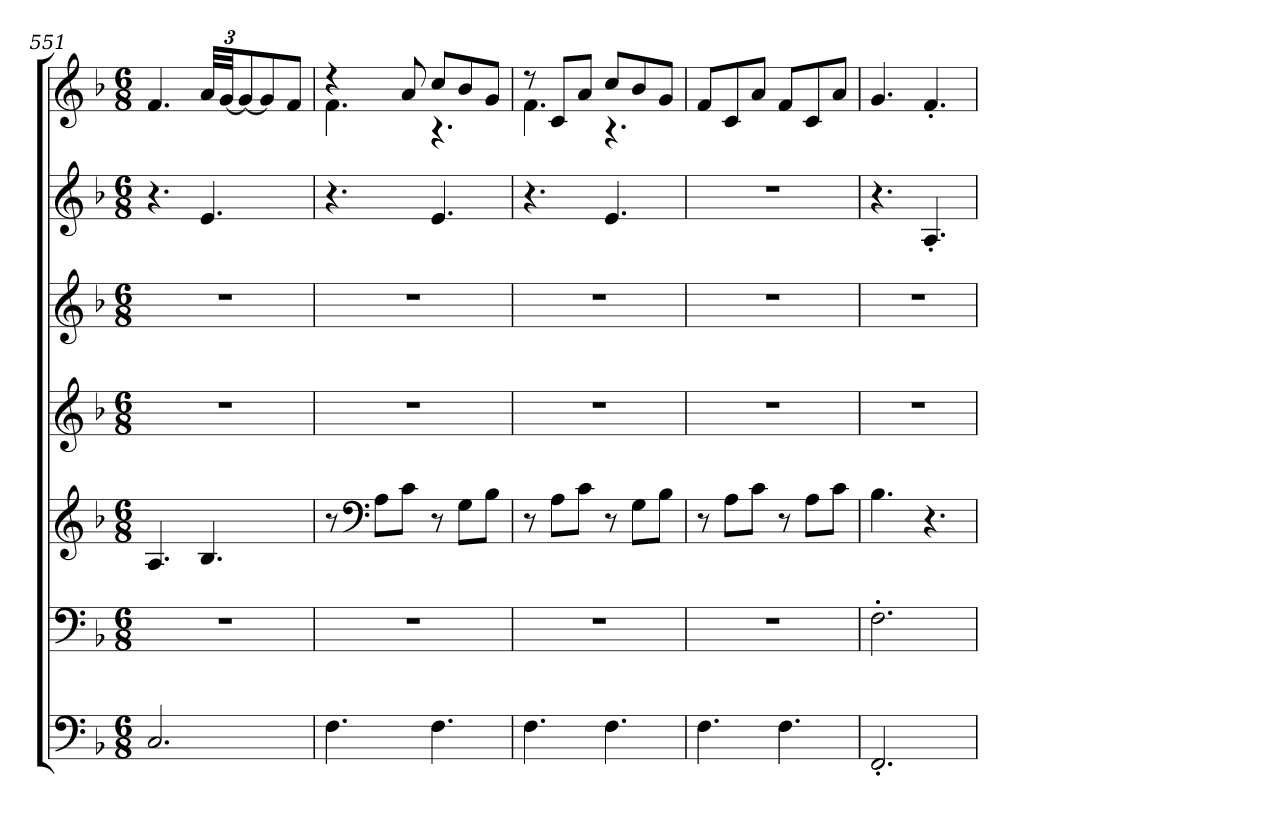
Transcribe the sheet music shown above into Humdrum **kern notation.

**kern	**kern	**kern	**kern	**kern	**kern	**kern
*part5	*part4	*part4	*part3	*part3	*part2	*part1
*staff7	*staff6	*staff5	*staff4	*staff3	*staff2	*staff1
*clefF4	*clefF4	*clefG2	*clefG2	*clefG2	*clefG2	*clefG2
*k[b-]	*k[b-]	*k[b-]	*k[b-]	*k[b-]	*k[b-]	*k[b-]
*M6/8	*M6/8	*M6/8	*M6/8	*M6/8	*M6/8	*M6/8
=551	=551	=551	=551	=551	=551	=551
2.C/	2.r	4.A/	2.r	2.r	4.r	4.f/
*	*	*	*	*	*	*Xbrackettup
.	.	4.B-/	.	.	4.e/	48a/LLL
.	.	.	.	.	.	[48g/JJ
.	.	.	.	.	.	12g/_
.	.	.	.	.	.	8g/]
.	.	.	.	.	.	8f/J
=552	=552	=552	=552	=552	=552	=552
*	*	*	*	*	*	*MM156
*	*	*	*	*	*	*^
4.F\	2.r	8r	2.r	2.r	4.r	4r	4.f\
*	*	*clefF4	*	*	*	*	*
.	.	8A\L	.	.	.	.	.
.	.	8c\J	.	.	.	8a/	.
4.F\	.	8r	.	.	4.e/	8cc/L	4.r
.	.	8G\L	.	.	.	8b-/	.
.	.	8B-\J	.	.	.	8g/J	.
=553	=553	=553	=553	=553	=553	=553	=553
4.F\	2.r	8r	2.r	2.r	4.r	8r	4.f\
.	.	8A\L	.	.	.	8c/L	.
.	.	8c\J	.	.	.	8a/J	.
4.F\	.	8r	.	.	4.e/	8cc/L	4.r
.	.	8G\L	.	.	.	8b-/	.
.	.	8B-\J	.	.	.	8g/J	.
*	*	*	*	*	*	*v	*v
=554	=554	=554	=554	=554	=554	=554
*	*	*	*	*	*	*MM156
4.F\	2.r	8r	2.r	2.r	2.r	8f/L
.	.	8A\L	.	.	.	8c/
.	.	8c\J	.	.	.	8a/J
4.F\	.	8r	.	.	.	8f/L
.	.	8A\L	.	.	.	8c/
.	.	8c\J	.	.	.	8a/J
!!LO:PB:g=z
=555	=555	=555	=555	=555	=555	=555
*	*	*	*	*	*	*MM54
2.FF'/	2.F'\	4.B-\	2.r	2.r	4.r	4.g/
*	*	*	*	*	*	*MM38
.	.	4.r	.	.	4.A'/	4.f'/
=	=	=	=	=	=	=
*-	*-	*-	*-	*-	*-	*-
